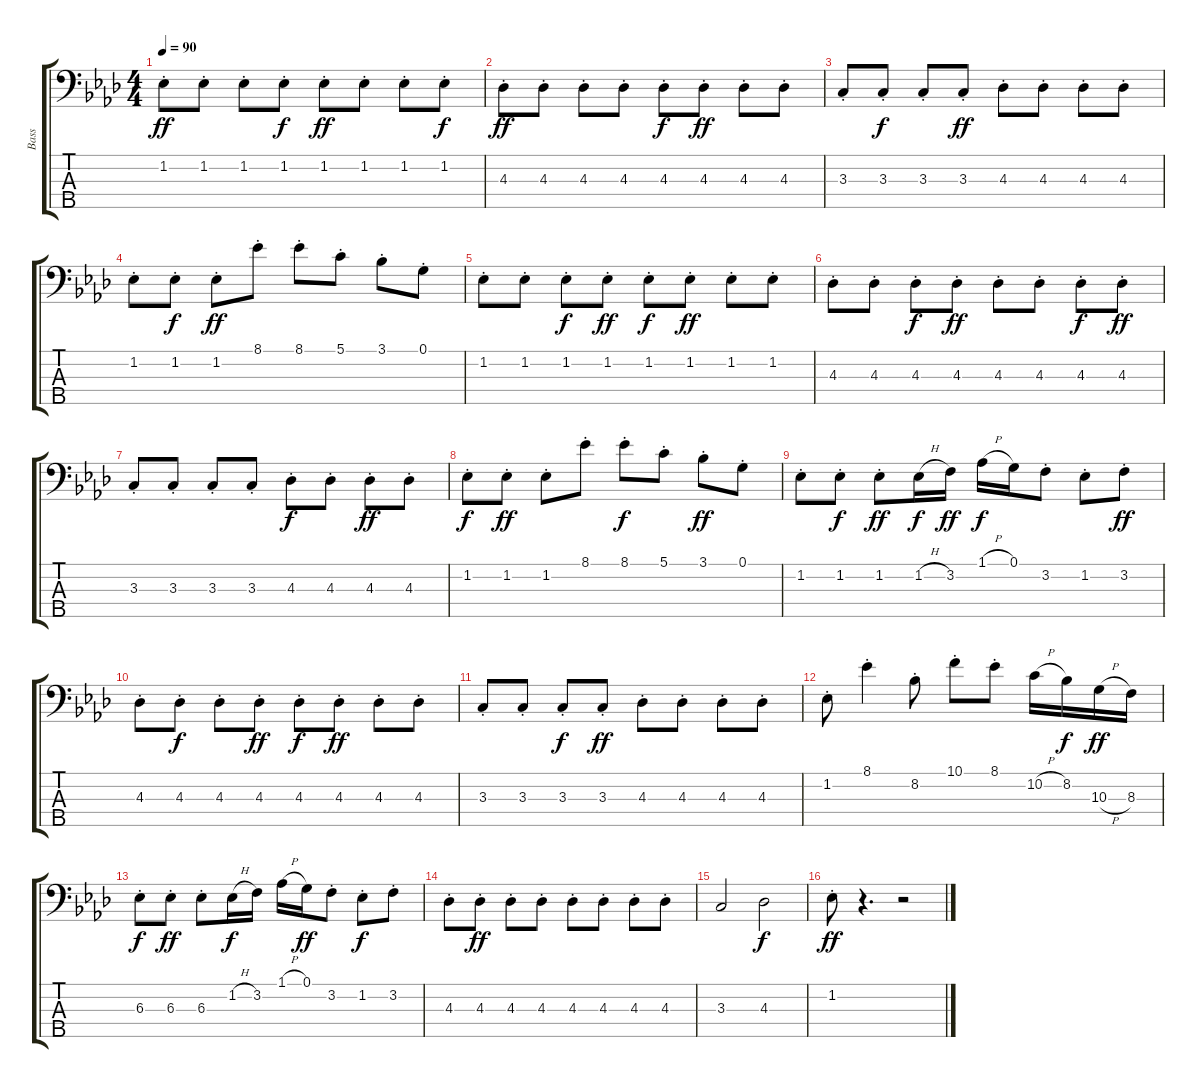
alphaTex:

\track ("Bass" "Bass") {instrument electricbassfinger}
\staff {score tabs}
\tuning (G2 D2 A1 E1 B0) {hide}
\ts (4 4)
\tempo 90
\clef f4
\ks ab
1.2{st}.8{dy ff} 1.2{st}.8 1.2{st}.8 1.2{st}.8{dy f} 1.2{st}.8{dy ff} 1.2{st}.8 1.2{st}.8 1.2{st}.8{dy f} |
4.3{st}.8{dy ff} 4.3{st}.8 4.3{st}.8 4.3{st}.8 4.3{st}.8{dy f} 4.3{st}.8{dy ff} 4.3{st}.8 4.3{st}.8 |
3.3{st}.8 3.3{st}.8{dy f} 3.3{st}.8 3.3{st}.8{dy ff} 4.3{st}.8 4.3{st}.8 4.3{st}.8 4.3{st}.8 |
1.2{st}.8 1.2{st}.8{dy f} 1.2{st}.8{dy ff} 8.1{st}.8 8.1{st}.8 5.1{st}.8 3.1{st}.8 0.1{st}.8 |
1.2{st}.8 1.2{st}.8 1.2{st}.8{dy f} 1.2{st}.8{dy ff} 1.2{st}.8{dy f} 1.2{st}.8{dy ff} 1.2{st}.8 1.2{st}.8 |
4.3{st}.8 4.3{st}.8 4.3{st}.8{dy f} 4.3{st}.8{dy ff} 4.3{st}.8 4.3{st}.8 4.3{st}.8{dy f} 4.3{st}.8{dy ff} |
3.3{st}.8 3.3{st}.8 3.3{st}.8 3.3{st}.8 4.3{st}.8{dy f} 4.3{st}.8 4.3{st}.8{dy ff} 4.3{st}.8 |
1.2{st}.8{dy f} 1.2{st}.8{dy ff} 1.2{st}.8 8.1{st}.8 8.1{st}.8{dy f} 5.1{st}.8 3.1{st}.8{dy ff} 0.1{st}.8 |
1.2{st}.8 1.2{st}.8{dy f} 1.2{st}.8{dy ff} 1.2{h}.16{dy f} 3.2.16{dy ff} 1.1{h}.16{dy f} 0.1.16 3.2{st}.8 1.2{st}.8 3.2{st}.8{dy ff} |
4.3{st}.8 4.3{st}.8{dy f} 4.3{st}.8 4.3{st}.8{dy ff} 4.3{st}.8{dy f} 4.3{st}.8{dy ff} 4.3{st}.8 4.3{st}.8 |
3.3{st}.8 3.3{st}.8 3.3{st}.8{dy f} 3.3{st}.8{dy ff} 4.3{st}.8 4.3{st}.8 4.3{st}.8 4.3{st}.8 |
1.2{st}.8 8.1{st}.4 8.2{st}.8 10.1{st}.8 8.1{st}.8 10.2{h}.16 8.2.16{dy f} 10.3{h}.16{dy ff} 8.3.16 |
6.3{st}.8{dy f} 6.3{st}.8{dy ff} 6.3{st}.8 1.2{h}.16{dy f} 3.2.16 1.1{h}.16 0.1.16{dy ff} 3.2{st}.8 1.2{st}.8{dy f} 3.2{st}.8 |
4.3{st}.8 4.3{st}.8{dy ff} 4.3{st}.8 4.3{st}.8 4.3{st}.8 4.3{st}.8 4.3{st}.8 4.3{st}.8 |
3.3.2 4.3.2{dy f} |
1.2{st}.8{dy ff} r.4{d} r.2
